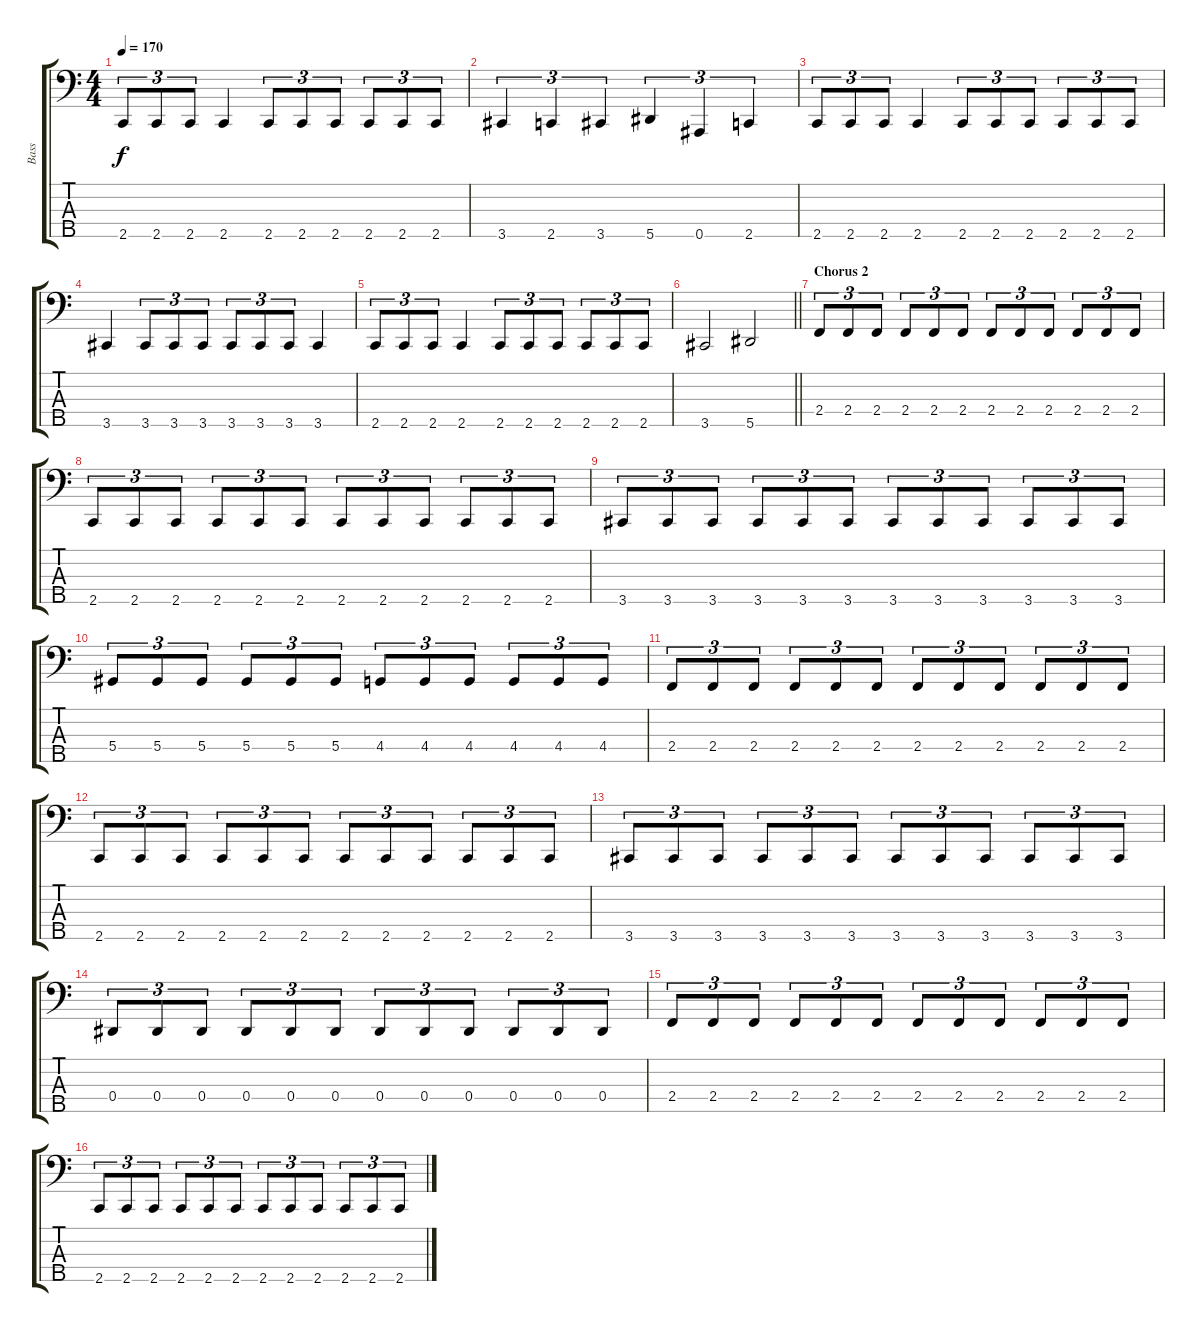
\track ("Bass" "Bass") {instrument electricbassfinger}
\staff {score tabs}
\tuning (Gb2 Db2 Ab1 Eb1 Bb0) {hide}
\ts (4 4)
\tempo 170
\clef f4
\ks c
2.5.8{tu (3 2) dy f} 2.5.8{tu (3 2)} 2.5.8{tu (3 2)} 2.5.4 2.5.8{tu (3 2)} 2.5.8{tu (3 2)} 2.5.8{tu (3 2)} 2.5.8{tu (3 2)} 2.5.8{tu (3 2)} 2.5.8{tu (3 2)} |
3.5.4{tu (3 2)} 2.5.4{tu (3 2)} 3.5.4{tu (3 2)} 5.5.4{tu (3 2)} 0.5.4{tu (3 2)} 2.5.4{tu (3 2)} |
2.5.8{tu (3 2)} 2.5.8{tu (3 2)} 2.5.8{tu (3 2)} 2.5.4 2.5.8{tu (3 2)} 2.5.8{tu (3 2)} 2.5.8{tu (3 2)} 2.5.8{tu (3 2)} 2.5.8{tu (3 2)} 2.5.8{tu (3 2)} |
3.5.4 3.5.8{tu (3 2)} 3.5.8{tu (3 2)} 3.5.8{tu (3 2)} 3.5.8{tu (3 2)} 3.5.8{tu (3 2)} 3.5.8{tu (3 2)} 3.5.4 |
2.5.8{tu (3 2)} 2.5.8{tu (3 2)} 2.5.8{tu (3 2)} 2.5.4 2.5.8{tu (3 2)} 2.5.8{tu (3 2)} 2.5.8{tu (3 2)} 2.5.8{tu (3 2)} 2.5.8{tu (3 2)} 2.5.8{tu (3 2)} |
\barLineRight lightlight
3.5.2 5.5.2 |
\section ("" "Chorus 2")
2.4.8{tu (3 2)} 2.4.8{tu (3 2)} 2.4.8{tu (3 2)} 2.4.8{tu (3 2)} 2.4.8{tu (3 2)} 2.4.8{tu (3 2)} 2.4.8{tu (3 2)} 2.4.8{tu (3 2)} 2.4.8{tu (3 2)} 2.4.8{tu (3 2)} 2.4.8{tu (3 2)} 2.4.8{tu (3 2)} |
2.5.8{tu (3 2)} 2.5.8{tu (3 2)} 2.5.8{tu (3 2)} 2.5.8{tu (3 2)} 2.5.8{tu (3 2)} 2.5.8{tu (3 2)} 2.5.8{tu (3 2)} 2.5.8{tu (3 2)} 2.5.8{tu (3 2)} 2.5.8{tu (3 2)} 2.5.8{tu (3 2)} 2.5.8{tu (3 2)} |
3.5.8{tu (3 2)} 3.5.8{tu (3 2)} 3.5.8{tu (3 2)} 3.5.8{tu (3 2)} 3.5.8{tu (3 2)} 3.5.8{tu (3 2)} 3.5.8{tu (3 2)} 3.5.8{tu (3 2)} 3.5.8{tu (3 2)} 3.5.8{tu (3 2)} 3.5.8{tu (3 2)} 3.5.8{tu (3 2)} |
5.4.8{tu (3 2)} 5.4.8{tu (3 2)} 5.4.8{tu (3 2)} 5.4.8{tu (3 2)} 5.4.8{tu (3 2)} 5.4.8{tu (3 2)} 4.4.8{tu (3 2)} 4.4.8{tu (3 2)} 4.4.8{tu (3 2)} 4.4.8{tu (3 2)} 4.4.8{tu (3 2)} 4.4.8{tu (3 2)} |
2.4.8{tu (3 2)} 2.4.8{tu (3 2)} 2.4.8{tu (3 2)} 2.4.8{tu (3 2)} 2.4.8{tu (3 2)} 2.4.8{tu (3 2)} 2.4.8{tu (3 2)} 2.4.8{tu (3 2)} 2.4.8{tu (3 2)} 2.4.8{tu (3 2)} 2.4.8{tu (3 2)} 2.4.8{tu (3 2)} |
2.5.8{tu (3 2)} 2.5.8{tu (3 2)} 2.5.8{tu (3 2)} 2.5.8{tu (3 2)} 2.5.8{tu (3 2)} 2.5.8{tu (3 2)} 2.5.8{tu (3 2)} 2.5.8{tu (3 2)} 2.5.8{tu (3 2)} 2.5.8{tu (3 2)} 2.5.8{tu (3 2)} 2.5.8{tu (3 2)} |
3.5.8{tu (3 2)} 3.5.8{tu (3 2)} 3.5.8{tu (3 2)} 3.5.8{tu (3 2)} 3.5.8{tu (3 2)} 3.5.8{tu (3 2)} 3.5.8{tu (3 2)} 3.5.8{tu (3 2)} 3.5.8{tu (3 2)} 3.5.8{tu (3 2)} 3.5.8{tu (3 2)} 3.5.8{tu (3 2)} |
0.4.8{tu (3 2)} 0.4.8{tu (3 2)} 0.4.8{tu (3 2)} 0.4.8{tu (3 2)} 0.4.8{tu (3 2)} 0.4.8{tu (3 2)} 0.4.8{tu (3 2)} 0.4.8{tu (3 2)} 0.4.8{tu (3 2)} 0.4.8{tu (3 2)} 0.4.8{tu (3 2)} 0.4.8{tu (3 2)} |
2.4.8{tu (3 2)} 2.4.8{tu (3 2)} 2.4.8{tu (3 2)} 2.4.8{tu (3 2)} 2.4.8{tu (3 2)} 2.4.8{tu (3 2)} 2.4.8{tu (3 2)} 2.4.8{tu (3 2)} 2.4.8{tu (3 2)} 2.4.8{tu (3 2)} 2.4.8{tu (3 2)} 2.4.8{tu (3 2)} |
2.5.8{tu (3 2)} 2.5.8{tu (3 2)} 2.5.8{tu (3 2)} 2.5.8{tu (3 2)} 2.5.8{tu (3 2)} 2.5.8{tu (3 2)} 2.5.8{tu (3 2)} 2.5.8{tu (3 2)} 2.5.8{tu (3 2)} 2.5.8{tu (3 2)} 2.5.8{tu (3 2)} 2.5.8{tu (3 2)}
